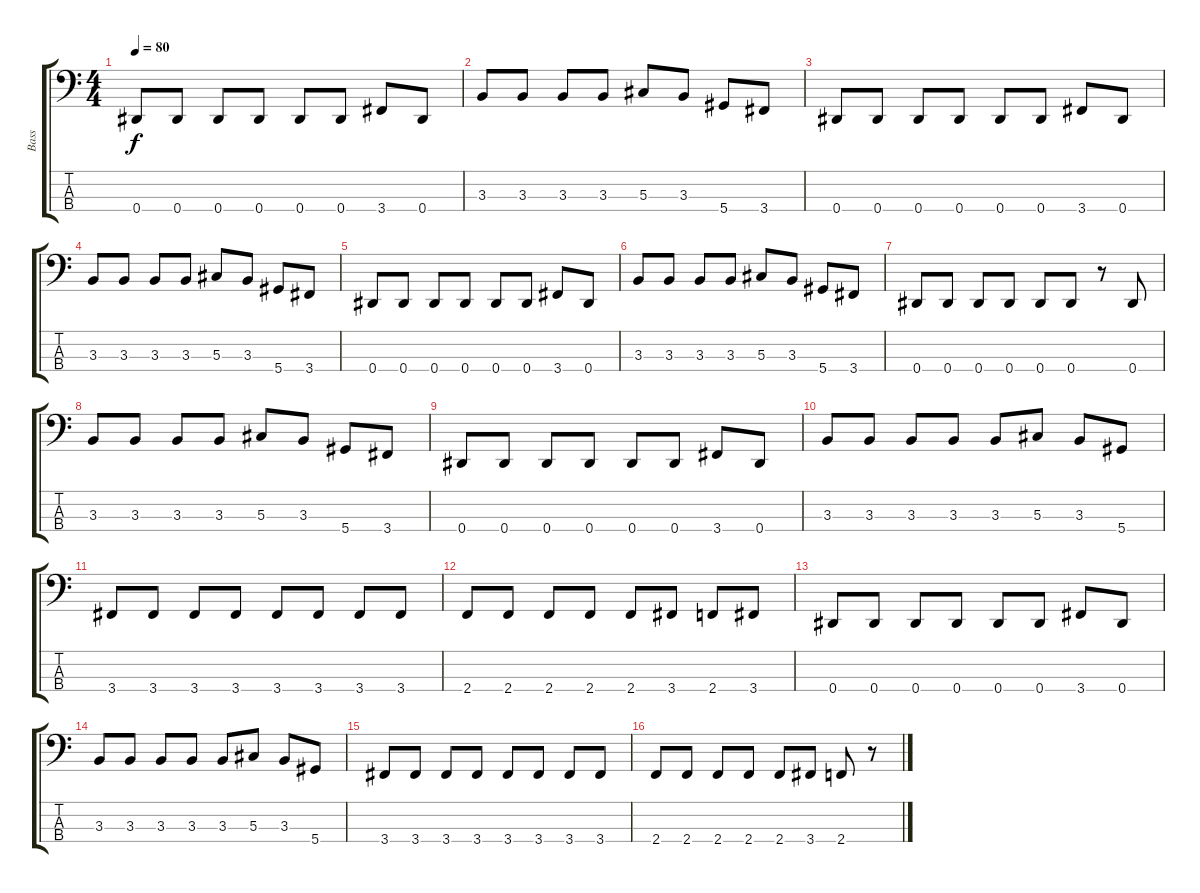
\track ("Bass" "Bass") {instrument electricbasspick}
\staff {score tabs}
\tuning (Gb2 Db2 Ab1 Eb1) {hide}
\ts (4 4)
\tempo 80
\clef f4
\ks c
0.4.8{dy f} 0.4.8 0.4.8 0.4.8 0.4.8 0.4.8 3.4.8 0.4.8 |
3.3.8 3.3.8 3.3.8 3.3.8 5.3.8 3.3.8 5.4.8 3.4.8 |
0.4.8 0.4.8 0.4.8 0.4.8 0.4.8 0.4.8 3.4.8 0.4.8 |
3.3.8 3.3.8 3.3.8 3.3.8 5.3.8 3.3.8 5.4.8 3.4.8 |
0.4.8 0.4.8 0.4.8 0.4.8 0.4.8 0.4.8 3.4.8 0.4.8 |
3.3.8 3.3.8 3.3.8 3.3.8 5.3.8 3.3.8 5.4.8 3.4.8 |
0.4.8 0.4.8 0.4.8 0.4.8 0.4.8 0.4.8 r.8 0.4.8 |
3.3.8 3.3.8 3.3.8 3.3.8 5.3.8 3.3.8 5.4.8 3.4.8 |
0.4.8 0.4.8 0.4.8 0.4.8 0.4.8 0.4.8 3.4.8 0.4.8 |
3.3.8 3.3.8 3.3.8 3.3.8 3.3.8 5.3.8 3.3.8 5.4.8 |
3.4.8 3.4.8 3.4.8 3.4.8 3.4.8 3.4.8 3.4.8 3.4.8 |
2.4.8 2.4.8 2.4.8 2.4.8 2.4.8 3.4.8 2.4.8 3.4.8 |
0.4.8 0.4.8 0.4.8 0.4.8 0.4.8 0.4.8 3.4.8 0.4.8 |
3.3.8 3.3.8 3.3.8 3.3.8 3.3.8 5.3.8 3.3.8 5.4.8 |
3.4.8 3.4.8 3.4.8 3.4.8 3.4.8 3.4.8 3.4.8 3.4.8 |
2.4.8 2.4.8 2.4.8 2.4.8 2.4.8 3.4.8 2.4.8 r.8
